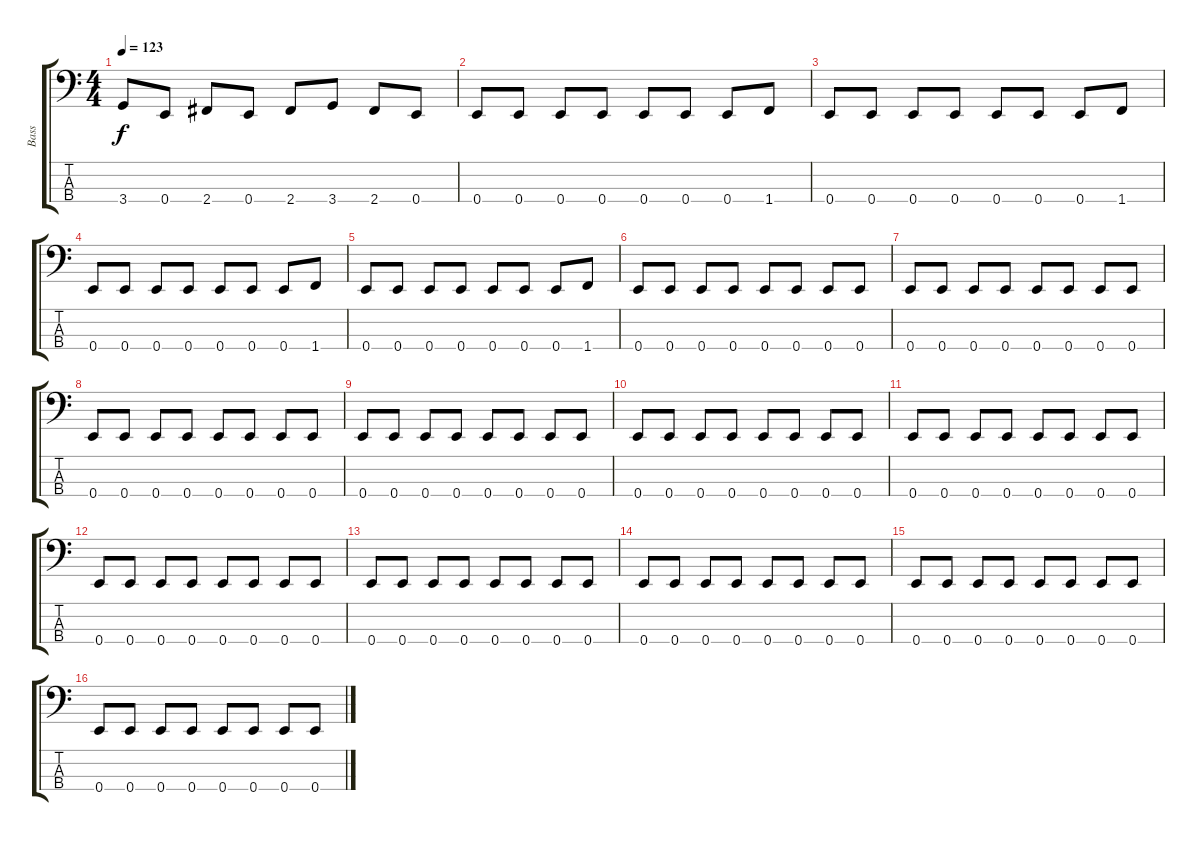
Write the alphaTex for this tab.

\track ("Bass" "Bass") {instrument electricbassfinger}
\staff {score tabs}
\tuning (G2 D2 A1 E1) {hide}
\ts (4 4)
\tempo 123
\clef f4
\ks c
3.4{t}.8{dy f} 0.4.8 2.4.8 0.4.8 2.4.8 3.4.8 2.4.8 0.4.8 |
0.4.8 0.4.8 0.4.8 0.4.8 0.4.8 0.4.8 0.4.8 1.4.8 |
0.4.8 0.4.8 0.4.8 0.4.8 0.4.8 0.4.8 0.4.8 1.4.8 |
0.4.8 0.4.8 0.4.8 0.4.8 0.4.8 0.4.8 0.4.8 1.4.8 |
0.4.8 0.4.8 0.4.8 0.4.8 0.4.8 0.4.8 0.4.8 1.4.8 |
0.4.8 0.4.8 0.4.8 0.4.8 0.4.8 0.4.8 0.4.8 0.4.8 |
0.4.8 0.4.8 0.4.8 0.4.8 0.4.8 0.4.8 0.4.8 0.4.8 |
0.4.8 0.4.8 0.4.8 0.4.8 0.4.8 0.4.8 0.4.8 0.4.8 |
0.4.8 0.4.8 0.4.8 0.4.8 0.4.8 0.4.8 0.4.8 0.4.8 |
0.4.8 0.4.8 0.4.8 0.4.8 0.4.8 0.4.8 0.4.8 0.4.8 |
0.4.8 0.4.8 0.4.8 0.4.8 0.4.8 0.4.8 0.4.8 0.4.8 |
0.4.8 0.4.8 0.4.8 0.4.8 0.4.8 0.4.8 0.4.8 0.4.8 |
0.4.8 0.4.8 0.4.8 0.4.8 0.4.8 0.4.8 0.4.8 0.4.8 |
0.4.8 0.4.8 0.4.8 0.4.8 0.4.8 0.4.8 0.4.8 0.4.8 |
0.4.8 0.4.8 0.4.8 0.4.8 0.4.8 0.4.8 0.4.8 0.4.8 |
0.4.8 0.4.8 0.4.8 0.4.8 0.4.8 0.4.8 0.4.8 0.4.8
